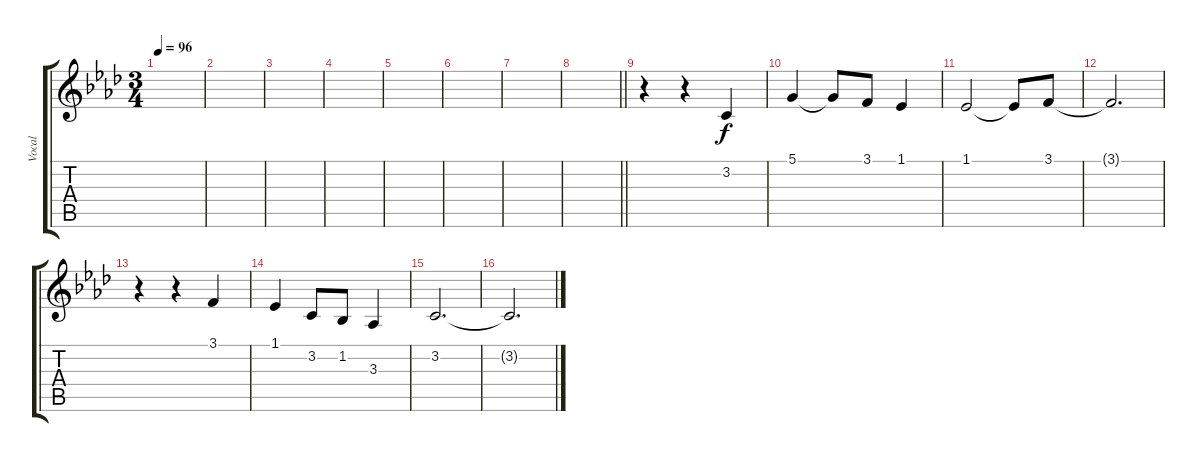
\track ("Vocal" "Vocal") {instrument clarinet}
\staff {score tabs}
\tuning (D4 A3 F3 C3 G2 D2) {hide}
\ts (3 4)
\tempo 96
\clef g2
\ks fminor
|
|
|
|
|
|
|
\barLineRight lightlight
|
r.4 r.4 3.2.4 |
5.1.4 5.1{t}.8 3.1.8 1.1.4 |
1.1.2 1.1{t}.8 3.1.8 |
3.1{t}.2{d} |
r.4 r.4 3.1.4 |
1.1.4 3.2.8 1.2.8 3.3.4 |
3.2.2{d} |
3.2{t}.2{d}
